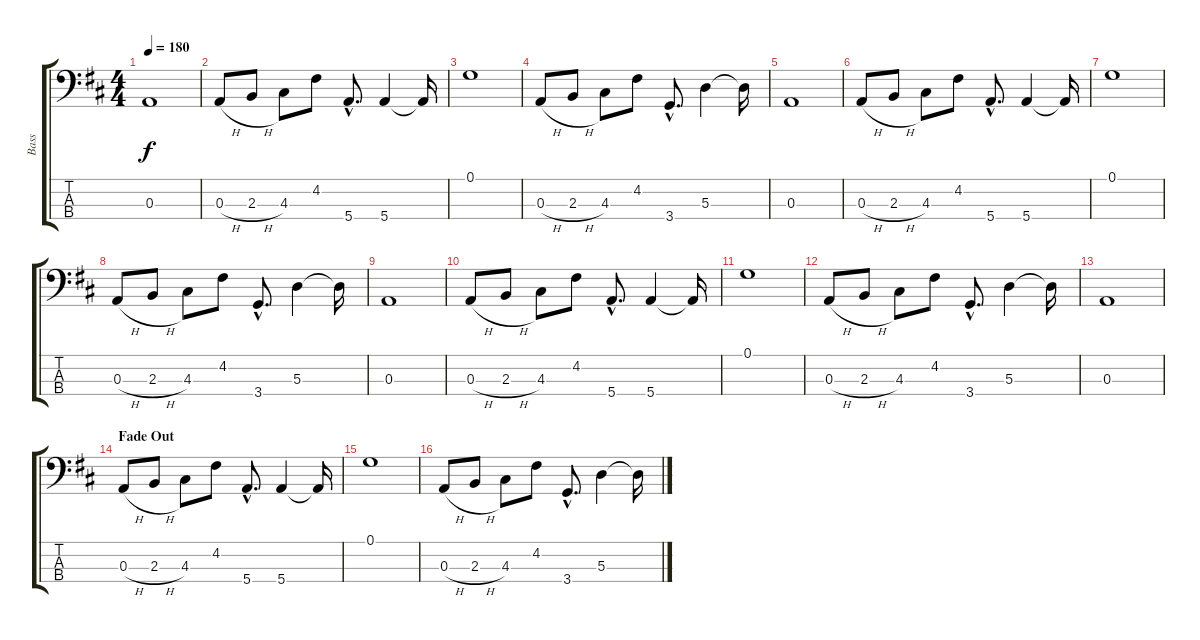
\track ("Bass" "Bass") {instrument electricbassfinger}
\staff {score tabs}
\tuning (G2 D2 A1 E1) {hide}
\ts (4 4)
\tempo 180
\clef f4
\ks d
0.3.1{dy f} |
0.3{h}.8 2.3{h}.8 4.3.8 4.2.8 5.4{hac}.8{d} 5.4.4 5.4{t}.16 |
0.1.1 |
0.3{h}.8 2.3{h}.8 4.3.8 4.2.8 3.4{hac}.8{d} 5.3.4 5.3{t}.16 |
0.3.1 |
0.3{h}.8 2.3{h}.8 4.3.8 4.2.8 5.4{hac}.8{d} 5.4.4 5.4{t}.16 |
0.1.1 |
0.3{h}.8 2.3{h}.8 4.3.8 4.2.8 3.4{hac}.8{d} 5.3.4 5.3{t}.16 |
0.3.1 |
0.3{h}.8 2.3{h}.8 4.3.8 4.2.8 5.4{hac}.8{d} 5.4.4 5.4{t}.16 |
0.1.1 |
0.3{h}.8 2.3{h}.8 4.3.8 4.2.8 3.4{hac}.8{d} 5.3.4 5.3{t}.16 |
0.3.1 |
\section ("" "Fade Out")
0.3{h}.8 2.3{h}.8 4.3.8 4.2.8 5.4{hac}.8{d} 5.4.4 5.4{t}.16 |
0.1.1 |
0.3{h}.8 2.3{h}.8 4.3.8 4.2.8 3.4{hac}.8{d} 5.3.4 5.3{t}.16
